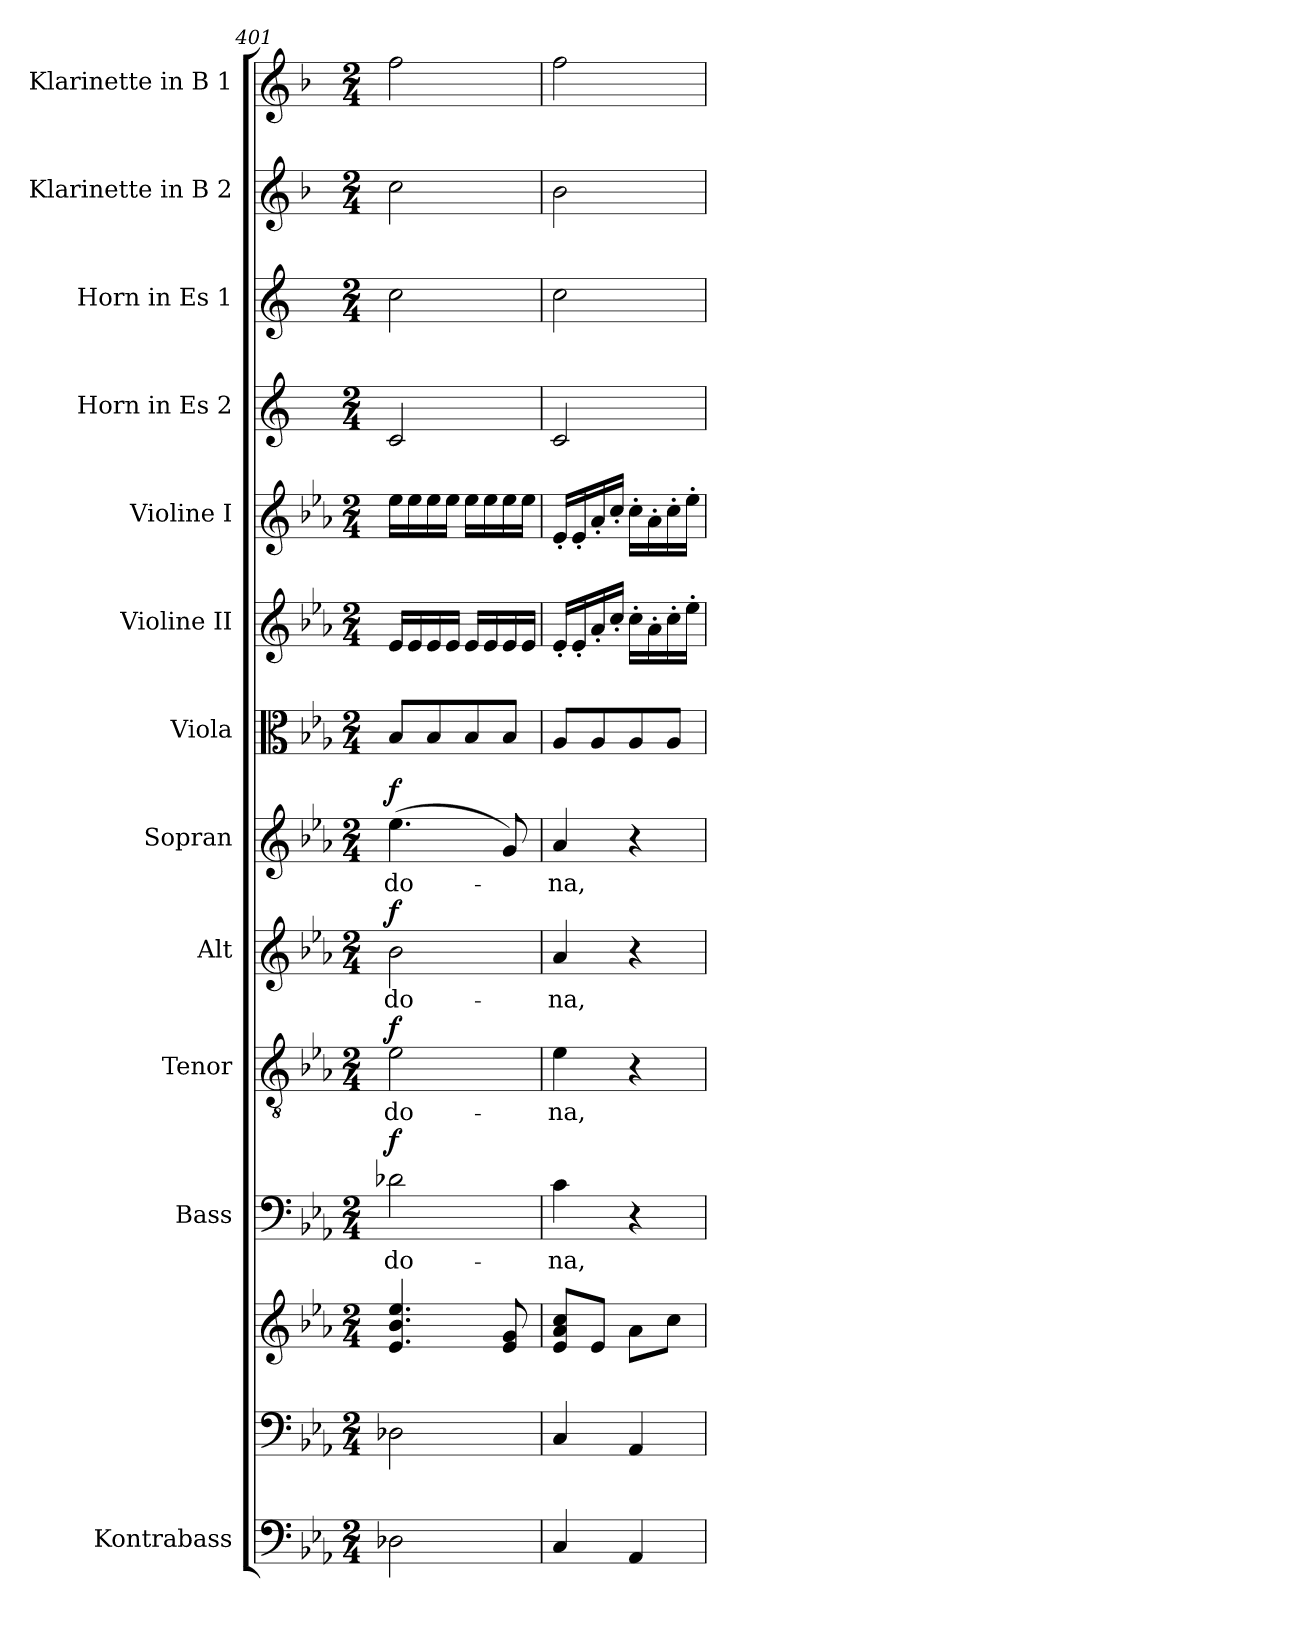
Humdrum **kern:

**kern	**kern	**kern	**kern	**text	**dynam	**kern	**text	**dynam	**kern	**text	**dynam	**kern	**text	**dynam	**kern	**kern	**kern	**kern	**kern	**kern	**kern
*part13	*part12	*part12	*part11	*part11	*part11	*part10	*part10	*part10	*part9	*part9	*part9	*part8	*part8	*part8	*part7	*part6	*part5	*part4	*part3	*part2	*part1
*staff14	*staff13	*staff12	*staff11	*staff11	*staff11	*staff10	*staff10	*staff10	*staff9	*staff9	*staff9	*staff8	*staff8	*staff8	*staff7	*staff6	*staff5	*staff4	*staff3	*staff2	*staff1
*I"Kontrabass	*	*	*I"Bass	*	*	*I"Tenor	*	*	*I"Alt	*	*	*I"Sopran	*	*	*I"Viola	*I"Violine II	*I"Violine I	*I"Horn in Es 2	*I"Horn in Es 1	*I"Klarinette in B 2	*I"Klarinette in B 1
*I'Kb.	*	*	*I'B	*	*	*I'T	*	*	*I'A	*	*	*I'S	*	*	*I'Vla.	*I'Vl. II	*I'Vl. I	*I'Hrn. 2	*I'Hrn. 1	*	*
*clefF4	*clefF4	*clefG2	*clefF4	*	*	*clefGv2	*	*	*clefG2	*	*	*clefG2	*	*	*clefC3	*clefG2	*clefG2	*clefG2	*clefG2	*clefG2	*clefG2
*ITrd7c12	*	*	*	*	*	*	*	*	*	*	*	*	*	*	*	*	*	*ITrd5c9	*ITrd5c9	*ITrd1c2	*ITrd1c2
*k[b-e-a-]	*k[b-e-a-]	*k[b-e-a-]	*k[b-e-a-]	*	*	*k[b-e-a-]	*	*	*k[b-e-a-]	*	*	*k[b-e-a-]	*	*	*k[b-e-a-]	*k[b-e-a-]	*k[b-e-a-]	*k[b-e-a-]	*k[b-e-a-]	*k[b-e-a-]	*k[b-e-a-]
*E-:	*E-:	*E-:	*E-:	*	*	*E-:	*	*	*E-:	*	*	*E-:	*	*	*E-:	*E-:	*E-:	*E-:	*E-:	*E-:	*E-:
*M2/4	*M2/4	*M2/4	*M2/4	*	*	*M2/4	*	*	*M2/4	*	*	*M2/4	*	*	*M2/4	*M2/4	*M2/4	*M2/4	*M2/4	*M2/4	*M2/4
=401	=401	=401	=401	=401	=401	=401	=401	=401	=401	=401	=401	=401	=401	=401	=401	=401	=401	=401	=401	=401	=401
!	!	!	!	!LO:LY:b	!LO:DY:a	!	!LO:LY:b	!LO:DY:a	!	!LO:LY:b	!LO:DY:a	!	!LO:LY:b	!LO:DY:a	!	!	!	!	!	!	!
2DD-X\	2D-X\	4.e-/ 4.b-/ 4.ee-/	2d-X\	do-	f	2e-\	do-	f	2b-\	do-	f	(>4.ee-\	do-	f	8B-/L	16e-/LL	16ee-\LL	2E-/	2e-\	2b-\	2ee-\
.	.	.	.	.	.	.	.	.	.	.	.	.	.	.	.	16e-/	16ee-\	.	.	.	.
.	.	.	.	.	.	.	.	.	.	.	.	.	.	.	8B-/	16e-/	16ee-\	.	.	.	.
.	.	.	.	.	.	.	.	.	.	.	.	.	.	.	.	16e-/JJ	16ee-\JJ	.	.	.	.
.	.	.	.	.	.	.	.	.	.	.	.	.	.	.	8B-/	16e-/LL	16ee-\LL	.	.	.	.
.	.	.	.	.	.	.	.	.	.	.	.	.	.	.	.	16e-/	16ee-\	.	.	.	.
.	.	8e-/ 8g/	.	.	.	.	.	.	.	.	.	8g/)	.	.	8B-/J	16e-/	16ee-\	.	.	.	.
.	.	.	.	.	.	.	.	.	.	.	.	.	.	.	.	16e-/JJ	16ee-\JJ	.	.	.	.
=402	=402	=402	=402	=402	=402	=402	=402	=402	=402	=402	=402	=402	=402	=402	=402	=402	=402	=402	=402	=402	=402
!	!	!	!	!LO:LY:b	!	!	!LO:LY:b	!	!	!LO:LY:b	!	!	!LO:LY:b	!	!	!	!	!	!	!	!
4CC/	4C/	8e-/ 8a-/ 8cc/L	4c\	-na,	.	4e-\	-na,	.	4a-/	-na,	.	4a-/	-na,	.	8A-/L	16e-'</LL	16e-'</LL	2E-/	2e-\	2a-\	2ee-\
.	.	.	.	.	.	.	.	.	.	.	.	.	.	.	.	16e-'</	16e-'</	.	.	.	.
.	.	8e-/J	.	.	.	.	.	.	.	.	.	.	.	.	8A-/	16a-'</	16a-'</	.	.	.	.
.	.	.	.	.	.	.	.	.	.	.	.	.	.	.	.	16cc'</JJ	16cc'</JJ	.	.	.	.
4AAA-/	4AA-/	8a-\L	4r	.	.	4r	.	.	4r	.	.	4r	.	.	8A-/	16cc'>\LL	16cc'>\LL	.	.	.	.
.	.	.	.	.	.	.	.	.	.	.	.	.	.	.	.	16a-'>\	16a-'>\	.	.	.	.
.	.	8cc\J	.	.	.	.	.	.	.	.	.	.	.	.	8A-/J	16cc'>\	16cc'>\	.	.	.	.
.	.	.	.	.	.	.	.	.	.	.	.	.	.	.	.	16ee-'>\JJ	16ee-'>\JJ	.	.	.	.
=	=	=	=	=	=	=	=	=	=	=	=	=	=	=	=	=	=	=	=	=	=
*-	*-	*-	*-	*-	*-	*-	*-	*-	*-	*-	*-	*-	*-	*-	*-	*-	*-	*-	*-	*-	*-
